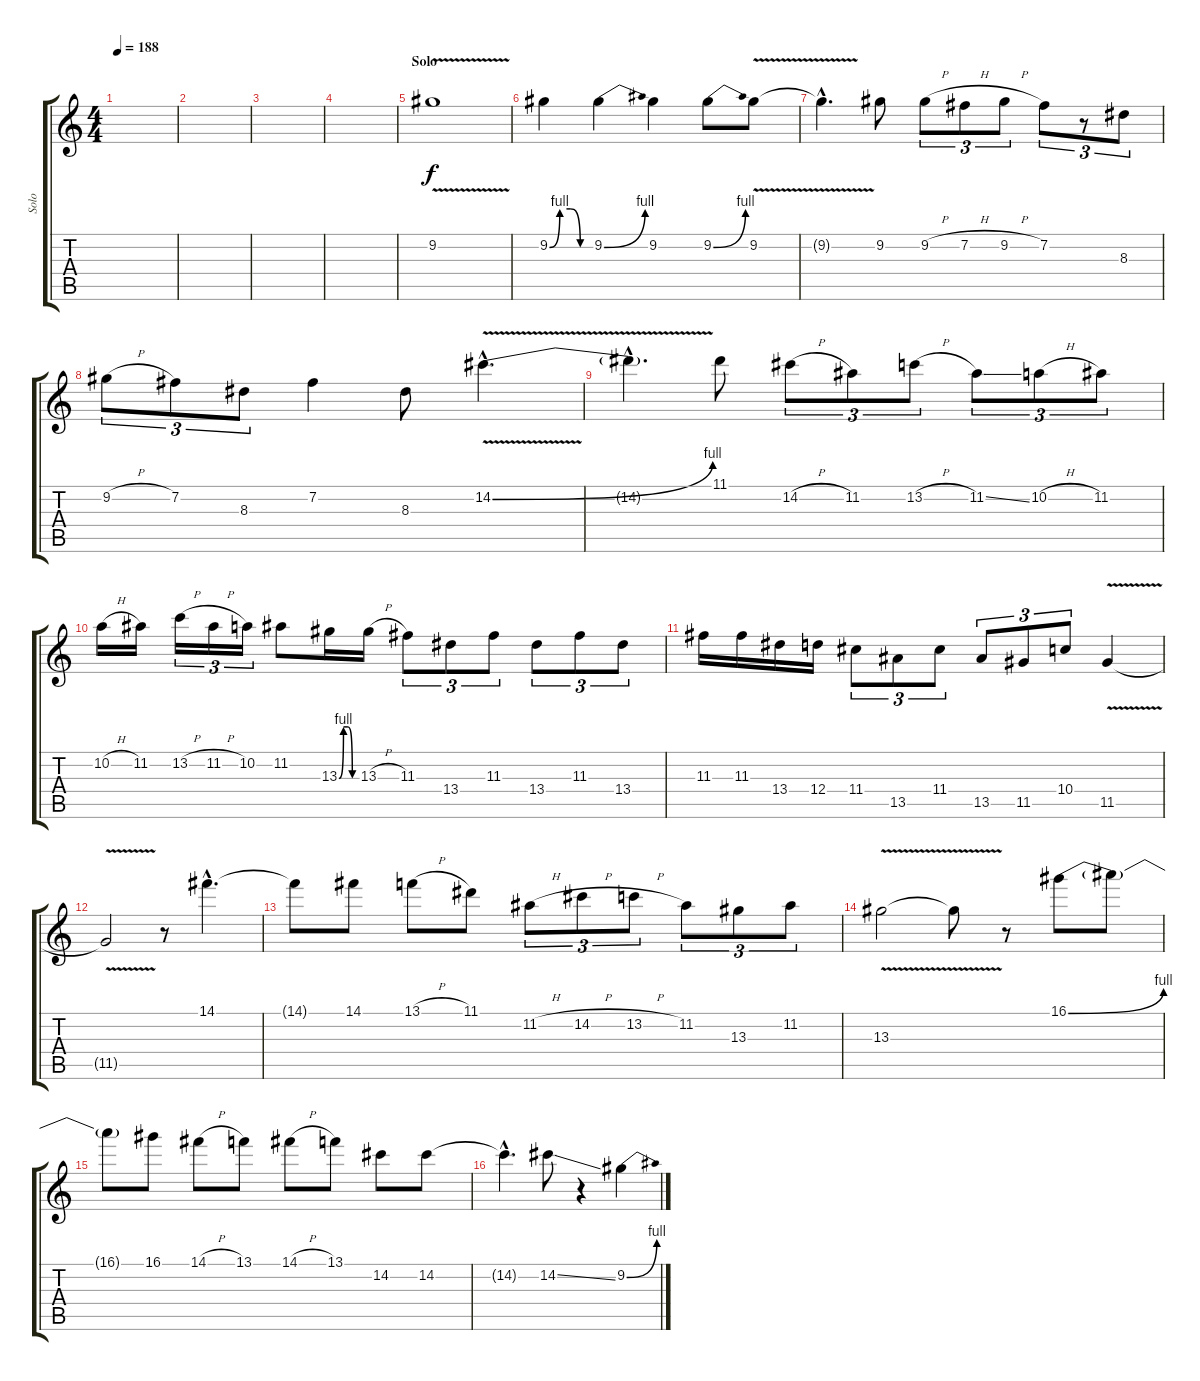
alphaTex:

\track ("Solo" "Solo") {instrument distortionguitar}
\staff {score tabs}
\tuning (E4 B3 G3 D3 A2 E2) {hide}
\ts (4 4)
\tempo 188
\clef g2
\ks c
|
|
|
|
\section ("" "Solo")
9.2{v}.1 |
9.2{be (custom 0 0 15 4 30 4 45 0 60 0)}.4 9.2{be (bend 0 0 60 4)}.4 9.2.4 9.2{be (bend 0 0 60 4)}.8 9.2{v}.8 |
9.2{hac t}.4{d} 9.2.8 9.2{h}.8{tu (3 2)} 7.2{h}.8{tu (3 2)} 9.2{h}.8{tu (3 2)} 7.2.8{tu (3 2)} r.8{tu (3 2)} 8.3.8{tu (3 2)} |
9.2{h}.8{tu (3 2)} 7.2.8{tu (3 2)} 8.3.8{tu (3 2)} 7.2.4 8.3.8 14.2{be (bend 0 0 60 4) v hac}.4{d} |
14.2{hac t}.4{d} 11.1.8 14.2{h}.8{tu (3 2)} 11.2.8{tu (3 2)} 13.2{h}.8{tu (3 2)} 11.2{ss}.8{tu (3 2)} 10.2{h}.8{tu (3 2)} 11.2.8{tu (3 2)} |
10.2{h}.16 11.2.16 13.2{h}.16{tu (3 2)} 11.2{h}.16{tu (3 2)} 10.2.16{tu (3 2)} 11.2.8 13.3{be (custom 0 0 15 4 30 4 45 0 60 0)}.16 13.3{h}.16 11.3.8{tu (3 2)} 13.4.8{tu (3 2)} 11.3.8{tu (3 2)} 13.4.8{tu (3 2)} 11.3.8{tu (3 2)} 13.4.8{tu (3 2)} |
11.3.16 11.3.16 13.4.16 12.4.16 11.4.8{tu (3 2)} 13.5.8{tu (3 2)} 11.4.8{tu (3 2)} 13.5.8{tu (3 2)} 11.5.8{tu (3 2)} 10.4.8{tu (3 2)} 11.5{v}.4 |
11.5{t}.2 r.8 14.1{hac}.4{d} |
14.1{t}.8 14.1.8 13.1{h}.8 11.1.8 11.2{h}.8{tu (3 2)} 14.2{h}.8{tu (3 2)} 13.2{h}.8{tu (3 2)} 11.2.8{tu (3 2)} 13.3.8{tu (3 2)} 11.2.8{tu (3 2)} |
13.3{v}.2 13.3{t}.8 r.8 16.1{be (bend 0 0 60 4)}.8 16.1{t}.8 |
16.1{t}.8 16.1.8 14.1{h}.8 13.1.8 14.1{h}.8 13.1.8 14.2.8 14.2.8 |
14.2{hac t}.4{d} 14.2{ss}.8 r.4 9.2{be (bend 0 0 60 4)}.4
